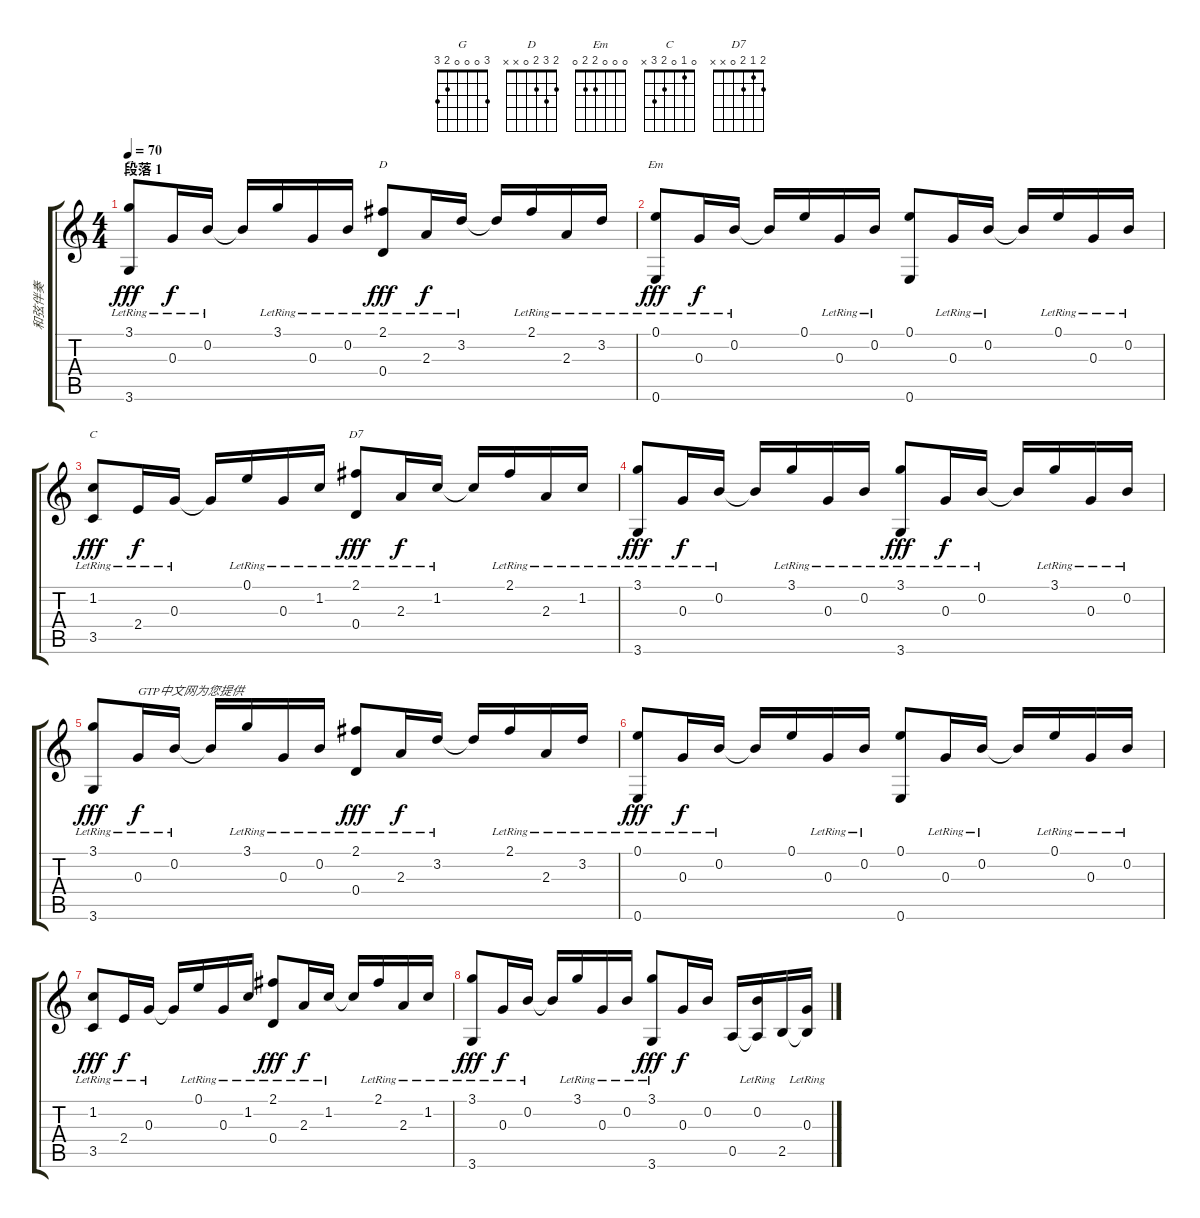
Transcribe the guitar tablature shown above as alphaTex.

\track ("和弦伴奏" "和弦伴奏") {instrument acousticguitarsteel}
\staff {score tabs}
\tuning (E4 B3 G3 D3 A2 E2) {hide}
\chord ("G" 3 0 0 0 2 3)
\chord ("D" 2 3 2 0 x x)
\chord ("Em" 0 0 0 2 2 0)
\chord ("C" 0 1 0 2 3 x)
\chord ("D7" 2 1 2 0 x x)
\ts (4 4)
\section ("" "段落 1")
\tempo 70
\clef g2
\ks c
(3.1{lr} 3.6{lr}).8{ch "G" dy fff balance 8} 0.3{lr}.16{dy f} 0.2{lr}.16 0.2{t}.16{beam Up} 3.1{lr}.16{beam Up} 0.3{lr}.16{beam Up} 0.2{lr}.16{beam Up} (2.1{lr} 0.4{lr}).8{ch "D" dy fff beam Up} 2.3{lr}.16{dy f beam Up} 3.2{lr}.16{beam Up} 3.2{t}.16{beam Up} 2.1{lr}.16{beam Up} 2.3{lr}.16{beam Up} 3.2{lr}.16{beam Up} |
(0.1{lr} 0.6{lr}).8{ch "Em" dy fff} 0.3{lr}.16{dy f} 0.2{lr}.16 0.2{t}.16{beam Up} 0.1.16{beam Up} 0.3{lr}.16{beam Up} 0.2{lr}.16{beam Up} (0.1 0.6).8 0.3{lr}.16 0.2{lr}.16 0.2{t}.16{beam Up} 0.1{lr}.16{beam Up} 0.3{lr}.16{beam Up} 0.2{lr}.16{beam Up} |
(1.2{lr} 3.5{lr}).8{ch "C" dy fff} 2.4{lr}.16{dy f} 0.3{lr}.16 0.3{t}.16{beam Up} 0.1{lr}.16{beam Up} 0.3{lr}.16{beam Up} 1.2{lr}.16{beam Up} (2.1{lr} 0.4{lr}).8{ch "D7" dy fff beam Up} 2.3{lr}.16{dy f beam Up} 1.2{lr}.16{beam Up} 1.2{t}.16{beam Up} 2.1{lr}.16{beam Up} 2.3{lr}.16{beam Up} 1.2{lr}.16{beam Up} |
(3.1{lr} 3.6{lr}).8{dy fff} 0.3{lr}.16{dy f} 0.2{lr}.16 0.2{t}.16{beam Up} 3.1{lr}.16{beam Up} 0.3{lr}.16{beam Up} 0.2{lr}.16{beam Up} (3.1{lr} 3.6{lr}).8{dy fff} 0.3{lr}.16{dy f} 0.2{lr}.16 0.2{t}.16{beam Up} 3.1{lr}.16{beam Up} 0.3{lr}.16{beam Up} 0.2{lr}.16{beam Up} |
(3.1{lr} 3.6{lr}).8{dy fff} 0.3{lr}.16{txt "GTP中文网为您提供" dy f} 0.2{lr}.16 0.2{t}.16{beam Up} 3.1{lr}.16{beam Up} 0.3{lr}.16{beam Up} 0.2{lr}.16{beam Up} (2.1{lr} 0.4{lr}).8{dy fff beam Up} 2.3{lr}.16{dy f beam Up} 3.2{lr}.16{beam Up} 3.2{t}.16{beam Up} 2.1{lr}.16{beam Up} 2.3{lr}.16{beam Up} 3.2{lr}.16{beam Up} |
(0.1{lr} 0.6{lr}).8{dy fff} 0.3{lr}.16{dy f} 0.2{lr}.16 0.2{t}.16{beam Up} 0.1.16{beam Up} 0.3{lr}.16{beam Up} 0.2{lr}.16{beam Up} (0.1 0.6).8 0.3{lr}.16 0.2{lr}.16 0.2{t}.16{beam Up} 0.1{lr}.16{beam Up} 0.3{lr}.16{beam Up} 0.2{lr}.16{beam Up} |
(1.2{lr} 3.5{lr}).8{dy fff} 2.4{lr}.16{dy f} 0.3{lr}.16 0.3{t}.16{beam Up} 0.1{lr}.16{beam Up} 0.3{lr}.16{beam Up} 1.2{lr}.16{beam Up} (2.1{lr} 0.4{lr}).8{dy fff beam Up} 2.3{lr}.16{dy f beam Up} 1.2{lr}.16{beam Up} 1.2{t}.16{beam Up} 2.1{lr}.16{beam Up} 2.3{lr}.16{beam Up} 1.2{lr}.16{beam Up} |
(3.1{lr} 3.6{lr}).8{dy fff} 0.3{lr}.16{dy f} 0.2{lr}.16 0.2{t}.16{beam Up} 3.1{lr}.16{beam Up} 0.3{lr}.16{beam Up} 0.2{lr}.16{beam Up} (3.1 3.6{lr}).8{dy fff} 0.3.16{dy f} 0.2.16 0.5.16 (0.2{lr} 0.5{t}).16 2.5.16 (0.3{lr} 2.5{t}).16
